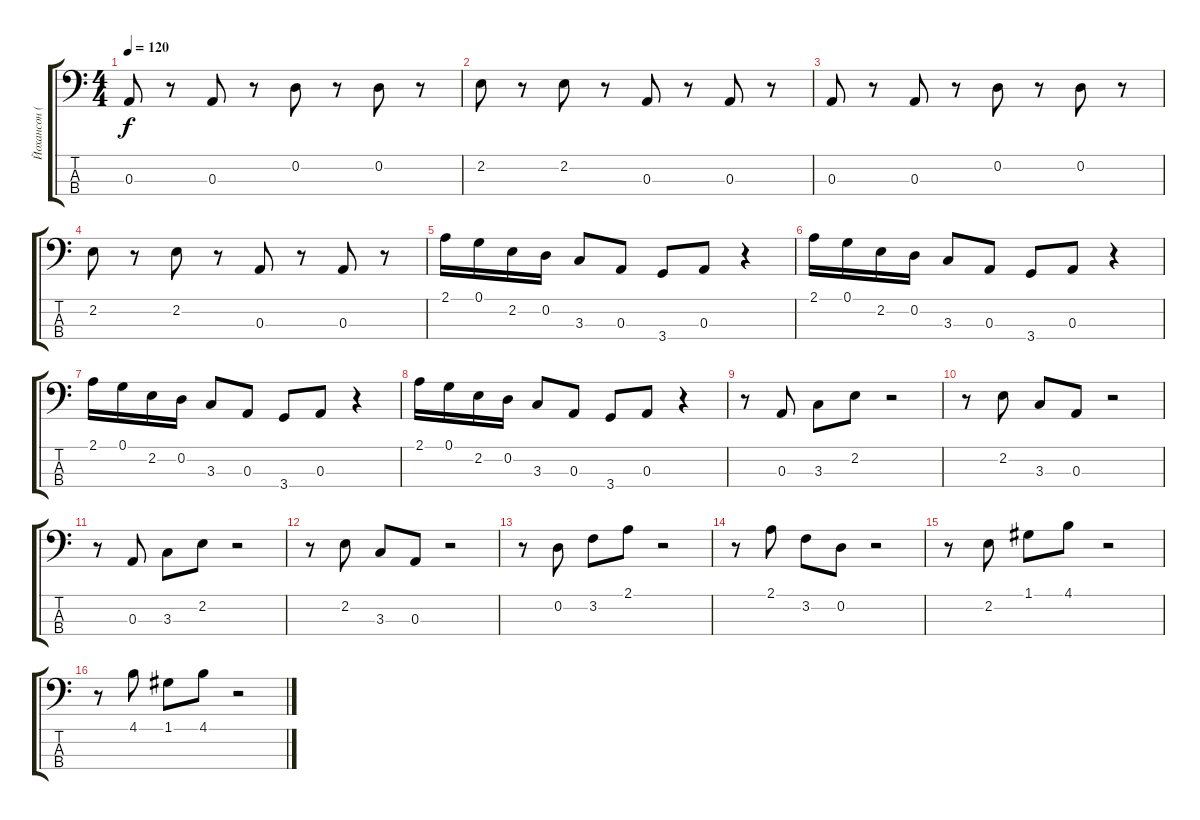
\track ("Йохансон (\"Чувиха\")" "Йохансон (") {instrument electricbasspick}
\staff {score tabs}
\tuning (G2 D2 A1 E1) {hide}
\ts (4 4)
\tempo 120
\clef f4
\ks c
0.3.8{dy f} r.8 0.3.8 r.8 0.2.8 r.8 0.2.8 r.8 |
2.2.8 r.8 2.2.8 r.8 0.3.8 r.8 0.3.8 r.8 |
0.3.8 r.8 0.3.8 r.8 0.2.8 r.8 0.2.8 r.8 |
2.2.8 r.8 2.2.8 r.8 0.3.8 r.8 0.3.8 r.8 |
2.1.16 0.1.16 2.2.16 0.2.16 3.3.8 0.3.8 3.4.8 0.3.8 r.4 |
2.1.16 0.1.16 2.2.16 0.2.16 3.3.8 0.3.8 3.4.8 0.3.8 r.4 |
2.1.16 0.1.16 2.2.16 0.2.16 3.3.8 0.3.8 3.4.8 0.3.8 r.4 |
2.1.16 0.1.16 2.2.16 0.2.16 3.3.8 0.3.8 3.4.8 0.3.8 r.4 |
r.8 0.3.8 3.3.8 2.2.8 r.2 |
r.8 2.2.8 3.3.8 0.3.8 r.2 |
r.8 0.3.8 3.3.8 2.2.8 r.2 |
r.8 2.2.8 3.3.8 0.3.8 r.2 |
r.8 0.2.8 3.2.8 2.1.8 r.2 |
r.8 2.1.8 3.2.8 0.2.8 r.2 |
r.8 2.2.8 1.1.8 4.1.8 r.2 |
r.8 4.1.8 1.1.8 4.1.8 r.2
